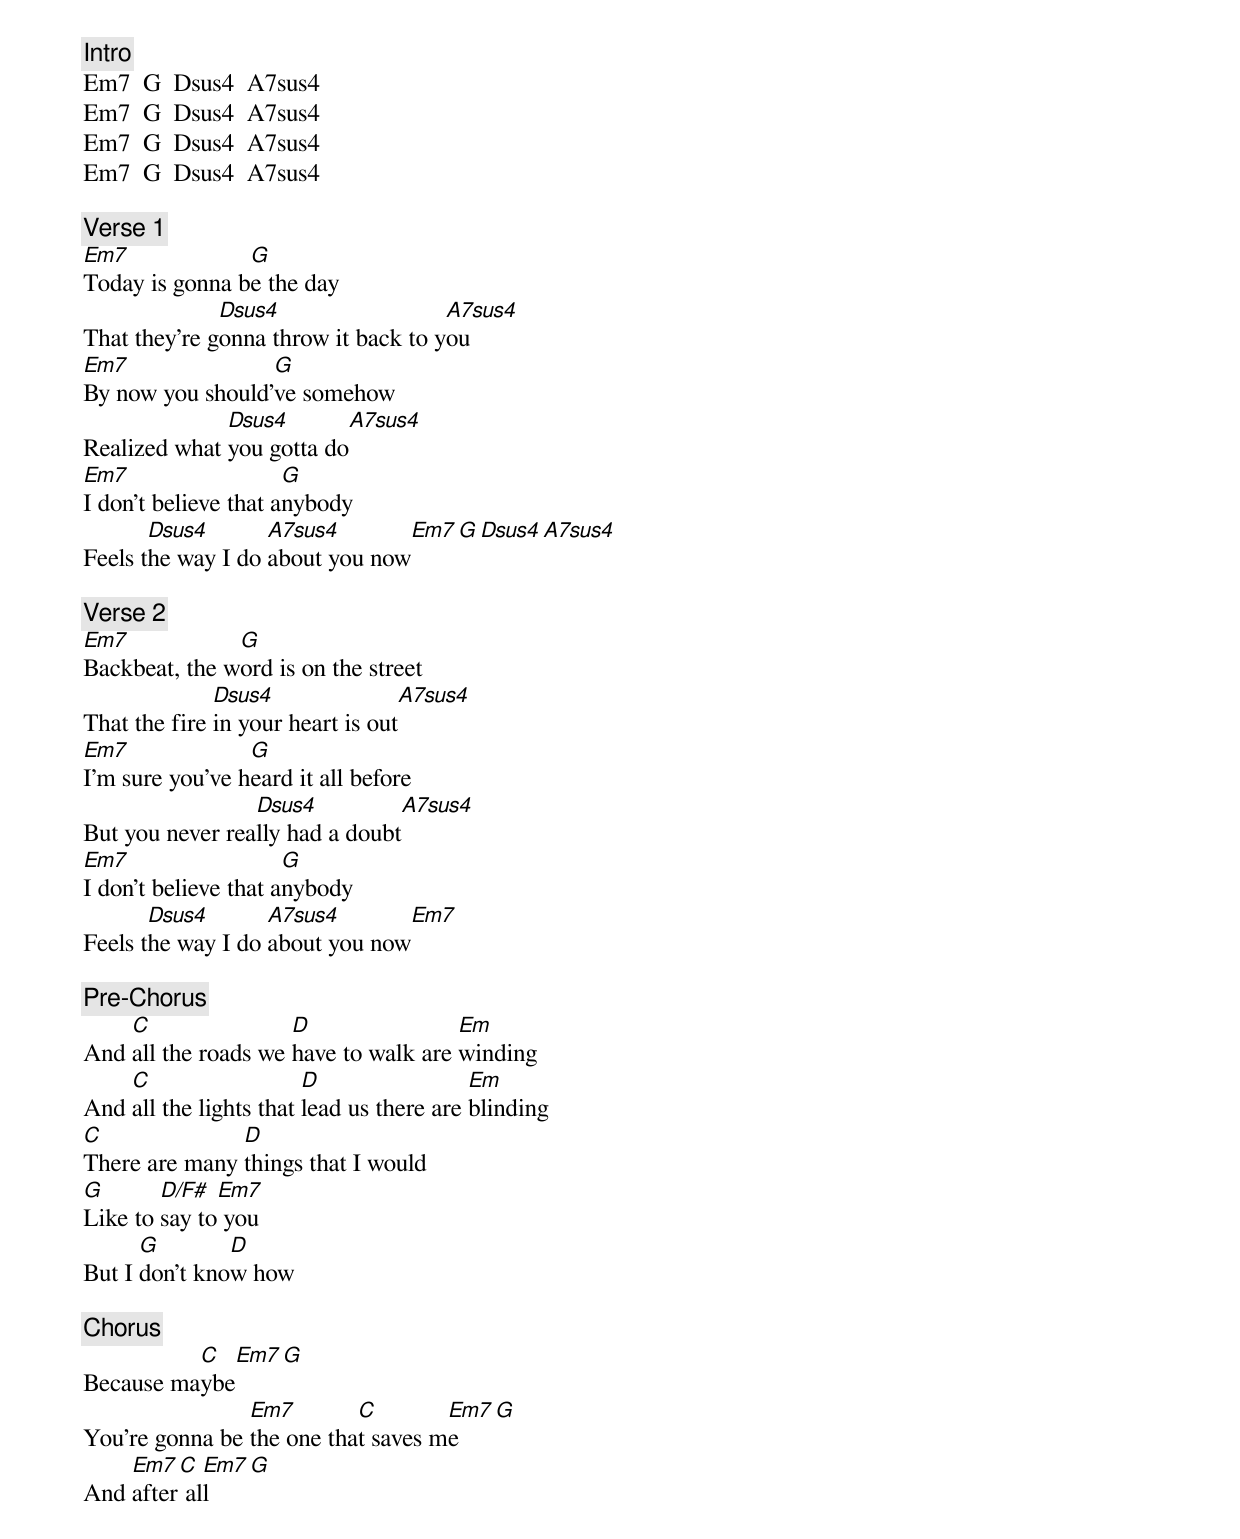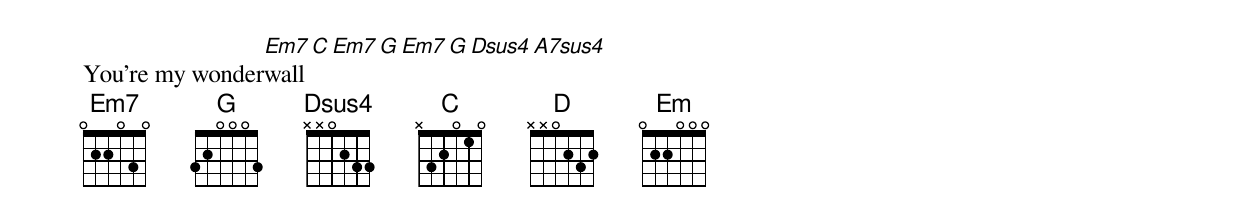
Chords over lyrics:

[Intro]
Em7  G  Dsus4  A7sus4
Em7  G  Dsus4  A7sus4
Em7  G  Dsus4  A7sus4
Em7  G  Dsus4  A7sus4

[Verse 1]
Em7             G
Today is gonna be the day
              Dsus4                  A7sus4
That they're gonna throw it back to you
Em7               G
By now you should've somehow
              Dsus4            A7sus4
Realized what you gotta do
Em7                   G
I don't believe that anybody
       Dsus4       A7sus4          Em7  G  Dsus4  A7sus4
Feels the way I do about you now

[Verse 2]
Em7            G
Backbeat, the word is on the street
              Dsus4                 A7sus4
That the fire in your heart is out
Em7              G
I'm sure you've heard it all before
                 Dsus4             A7sus4
But you never really had a doubt
Em7                   G
I don't believe that anybody
       Dsus4       A7sus4          Em7
Feels the way I do about you now

[Pre-Chorus]
    C                D                Em
And all the roads we have to walk are winding
    C                   D                 Em
And all the lights that lead us there are blinding
C              D
There are many things that I would
G       D/F#  Em7
Like to say to you
      G        D
But I don't know how

[Chorus]
          C    Em7  G
Because maybe
                Em7        C        Em7  G
You're gonna be the one that saves me
    Em7  C  Em7  G
And after all
                Em7  C  Em7  G  Em7  G  Dsus4  A7sus4
You're my wonderwall
